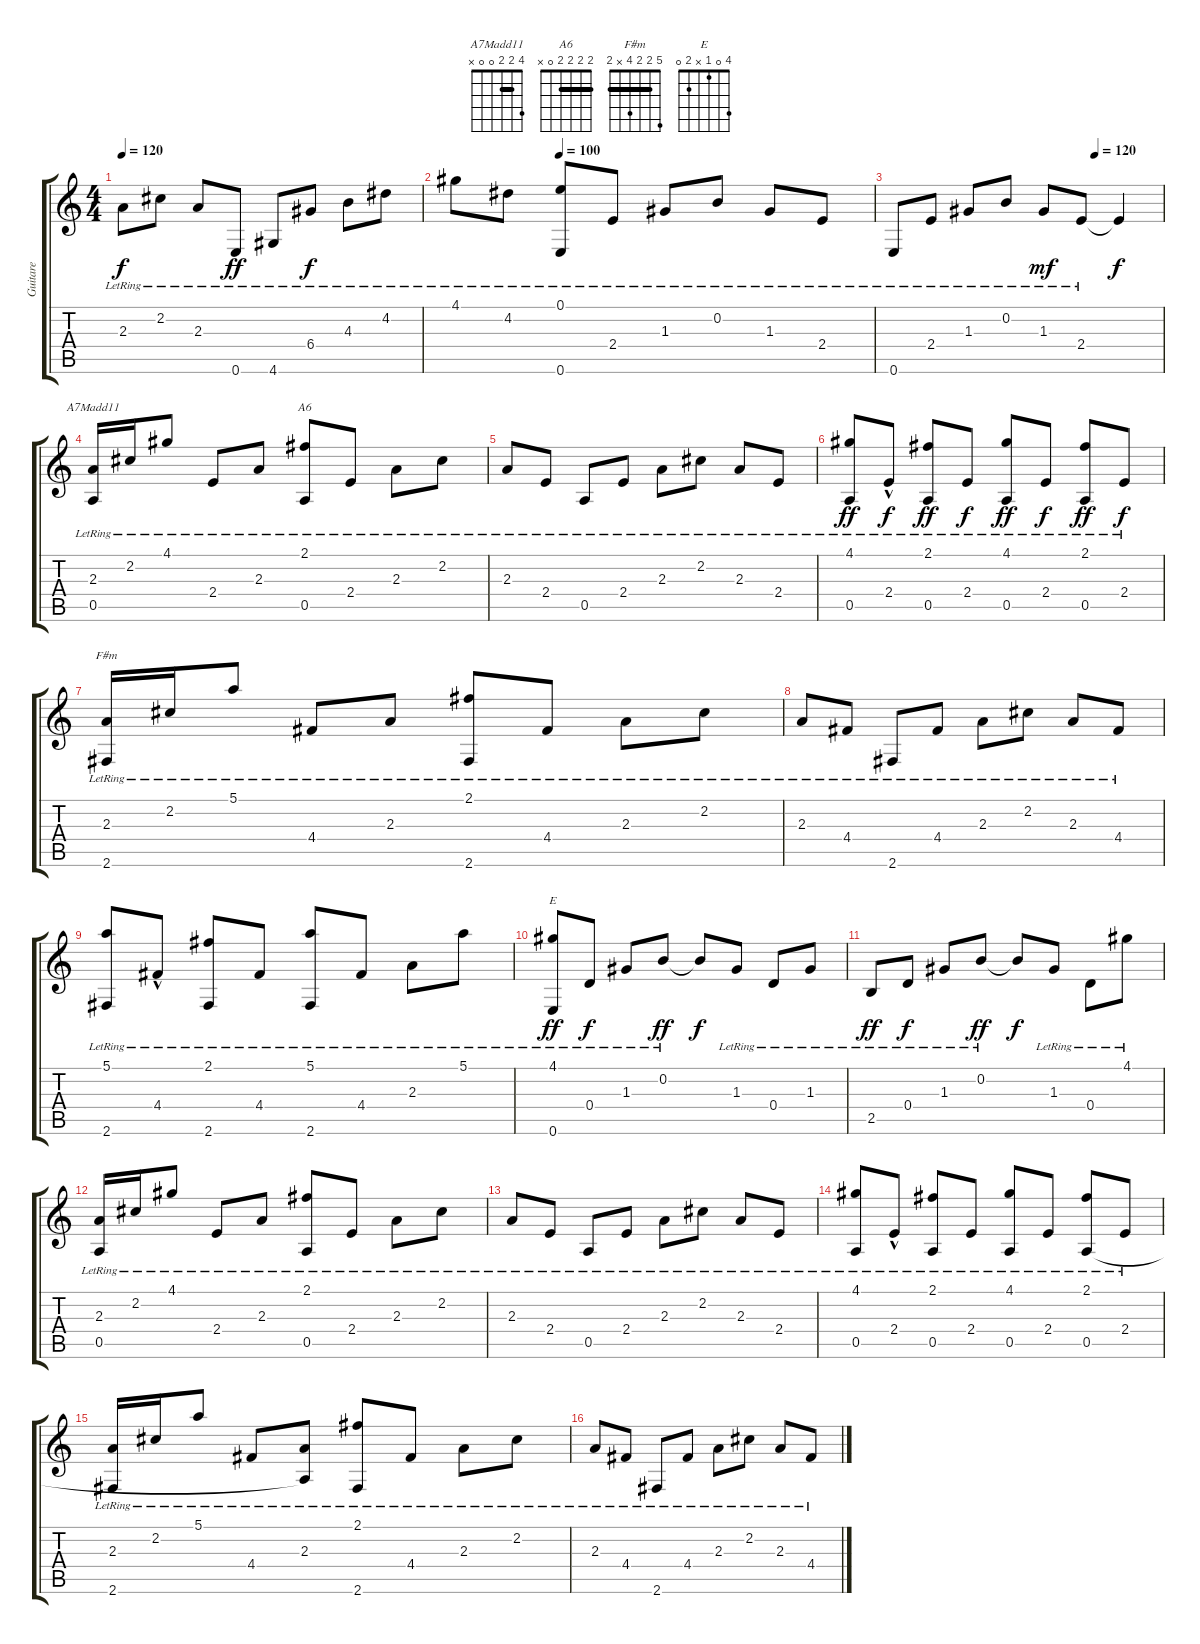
\track ("Guitare" "Guitare") {instrument acousticguitarnylon}
\staff {score tabs}
\tuning (E4 B3 G3 D3 A2 E2) {hide}
\chord ("A7Madd11" 4 2 2 0 0 x) {barre 2}
\chord ("A6" 2 2 2 2 0 x) {barre 2}
\chord ("F#m" 5 2 2 4 x 2) {barre 2}
\chord ("E" 4 0 1 x 2 0)
\ts (4 4)
\tempo 120
\clef g2
\ks c
2.3{lr}.8{dy f} 2.2{lr}.8 2.3{lr}.8 0.6{lr}.8{dy ff} 4.6{lr}.8 6.4{lr}.8{dy f} 4.3{lr}.8 4.2{lr}.8 |
\tempo (100 0.25)
4.1{lr}.8 4.2{lr}.8 (0.1{lr} 0.6{lr}).8 2.4{lr}.8 1.3{lr}.8 0.2{lr}.8 1.3{lr}.8 2.4{lr}.8 |
\tempo (120 0.75)
0.6{lr}.8 2.4{lr}.8 1.3{lr}.8 0.2{lr}.8 1.3{lr}.8{dy mf} 2.4{lr}.8 2.4{t}.4{dy f} |
(2.3{lr} 0.5{lr}).16{ch "A7Madd11"} 2.2{lr}.16 4.1{lr}.8 2.4{lr}.8 2.3{lr}.8 (2.1{lr} 0.5{lr}).8{ch "A6"} 2.4{lr}.8 2.3{lr}.8 2.2{lr}.8 |
2.3{lr}.8 2.4{lr}.8 0.5{lr}.8 2.4{lr}.8 2.3{lr}.8 2.2{lr}.8 2.3{lr}.8 2.4{lr}.8 |
(4.1{lr} 0.5{lr}).8{dy ff} 2.4{hac lr}.8{dy f} (2.1{lr} 0.5{lr}).8{dy ff} 2.4{lr}.8{dy f} (4.1{lr} 0.5{lr}).8{dy ff} 2.4{lr}.8{dy f} (2.1{lr} 0.5{lr}).8{dy ff} 2.4{lr}.8{dy f} |
(2.3{lr} 2.6{lr}).16{ch "F#m"} 2.2{lr}.16 5.1{lr}.8 4.4{lr}.8 2.3{lr}.8 (2.1{lr} 2.6{lr}).8 4.4{lr}.8 2.3{lr}.8 2.2{lr}.8 |
2.3{lr}.8 4.4{lr}.8 2.6{lr}.8 4.4{lr}.8 2.3{lr}.8 2.2{lr}.8 2.3{lr}.8 4.4{lr}.8 |
(5.1{lr} 2.6{lr}).8 4.4{hac lr}.8 (2.1{lr} 2.6{lr}).8 4.4{lr}.8 (5.1{lr} 2.6{lr}).8 4.4{lr}.8 2.3{lr}.8 5.1{lr}.8 |
(4.1{lr} 0.6{lr}).8{ch "E" dy ff} 0.4{lr}.8{dy f} 1.3{lr}.8 0.2{lr}.8{dy ff} 0.2{t}.8{dy f} 1.3{lr}.8 0.4{lr}.8 1.3{lr}.8 |
2.5{lr}.8{dy ff} 0.4{lr}.8{dy f} 1.3{lr}.8 0.2{lr}.8{dy ff} 0.2{t}.8{dy f} 1.3{lr}.8 0.4{lr}.8 4.1{lr}.8 |
(2.3{lr} 0.5{lr}).16 2.2{lr}.16 4.1{lr}.8 2.4{lr}.8 2.3{lr}.8 (2.1{lr} 0.5{lr}).8 2.4{lr}.8 2.3{lr}.8 2.2{lr}.8 |
2.3{lr}.8 2.4{lr}.8 0.5{lr}.8 2.4{lr}.8 2.3{lr}.8 2.2{lr}.8 2.3{lr}.8 2.4{lr}.8 |
(4.1{lr} 0.5{lr}).8 2.4{hac lr}.8 (2.1{lr} 0.5{lr}).8 2.4{lr}.8 (4.1{lr} 0.5{lr}).8 2.4{lr}.8 (2.1{lr} 0.5{lr}).8 2.4{lr}.8 |
(2.3{lr} 2.6{lr}).16 2.2{lr}.16 5.1{lr}.8 4.4{lr}.8 (2.3{lr} 0.5{t}).8 (2.1{lr} 2.6{lr}).8 4.4{lr}.8 2.3{lr}.8 2.2{lr}.8 |
2.3{lr}.8 4.4{lr}.8 2.6{lr}.8 4.4{lr}.8 2.3{lr}.8 2.2{lr}.8 2.3{lr}.8 4.4{lr}.8
